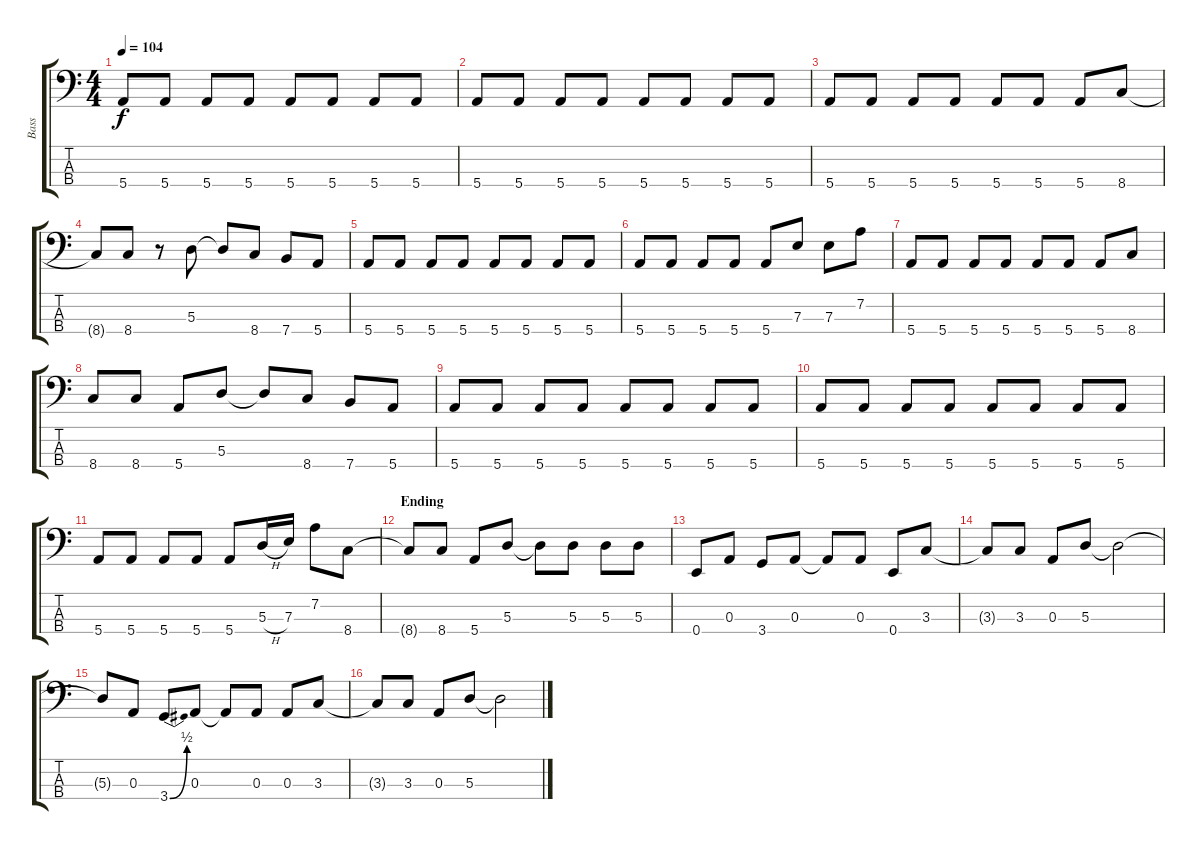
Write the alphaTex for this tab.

\track ("Bass" "Bass") {instrument electricbasspick}
\staff {score tabs}
\tuning (G2 D2 A1 E1) {hide}
\ts (4 4)
\tempo 104
\clef f4
\ks c
5.4.8{dy f} 5.4.8 5.4.8 5.4.8 5.4.8 5.4.8 5.4.8 5.4.8 |
5.4.8 5.4.8 5.4.8 5.4.8 5.4.8 5.4.8 5.4.8 5.4.8 |
5.4.8 5.4.8 5.4.8 5.4.8 5.4.8 5.4.8 5.4.8 8.4.8 |
8.4{t}.8 8.4.8 r.8 5.3.8 5.3{t}.8 8.4.8 7.4.8 5.4.8 |
5.4.8 5.4.8 5.4.8 5.4.8 5.4.8 5.4.8 5.4.8 5.4.8 |
5.4.8 5.4.8 5.4.8 5.4.8 5.4.8 7.3.8 7.3.8 7.2.8 |
5.4.8 5.4.8 5.4.8 5.4.8 5.4.8 5.4.8 5.4.8 8.4.8 |
8.4.8 8.4.8 5.4.8 5.3.8 5.3{t}.8 8.4.8 7.4.8 5.4.8 |
5.4.8 5.4.8 5.4.8 5.4.8 5.4.8 5.4.8 5.4.8 5.4.8 |
5.4.8 5.4.8 5.4.8 5.4.8 5.4.8 5.4.8 5.4.8 5.4.8 |
5.4.8 5.4.8 5.4.8 5.4.8 5.4.8 5.3{h}.16 7.3.16 7.2.8 8.4.8 |
\section ("" "Ending")
8.4{t}.8 8.4.8 5.4.8 5.3.8 5.3{t}.8 5.3.8 5.3.8 5.3.8 |
0.4.8 0.3.8 3.4.8 0.3.8 0.3{t}.8 0.3.8 0.4.8 3.3.8 |
3.3{t}.8 3.3.8 0.3.8 5.3.8 5.3{t}.2 |
5.3{t}.8 0.3.8 3.4{be (bend 0 0 60 2)}.8 0.3.8 0.3{t}.8 0.3.8 0.3.8 3.3.8 |
3.3{t}.8 3.3.8 0.3.8 5.3.8 5.3{t}.2
